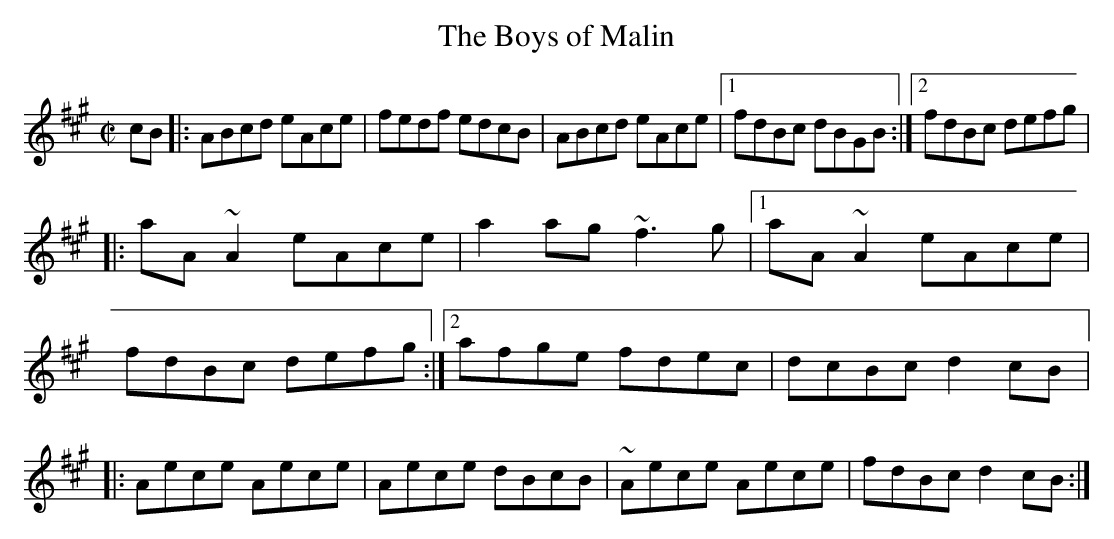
X:1
T:Boys of Malin, The
E:10
M:C|
K:A
cB|:ABcd eAce|fedf edcB|ABcd eAce|1fdBc dBGB:|2fdBc defg|*
E:12
|:aA ~A2 eAce|a2 ag ~f3 g|1aA ~A2 eAce|fdBc defg:|2afge fdec|\
dcBc d2 cB|:Aece Aece|Aece dBcB|~Aece Aece|fdBc d2 cB:|**
\bigskip
